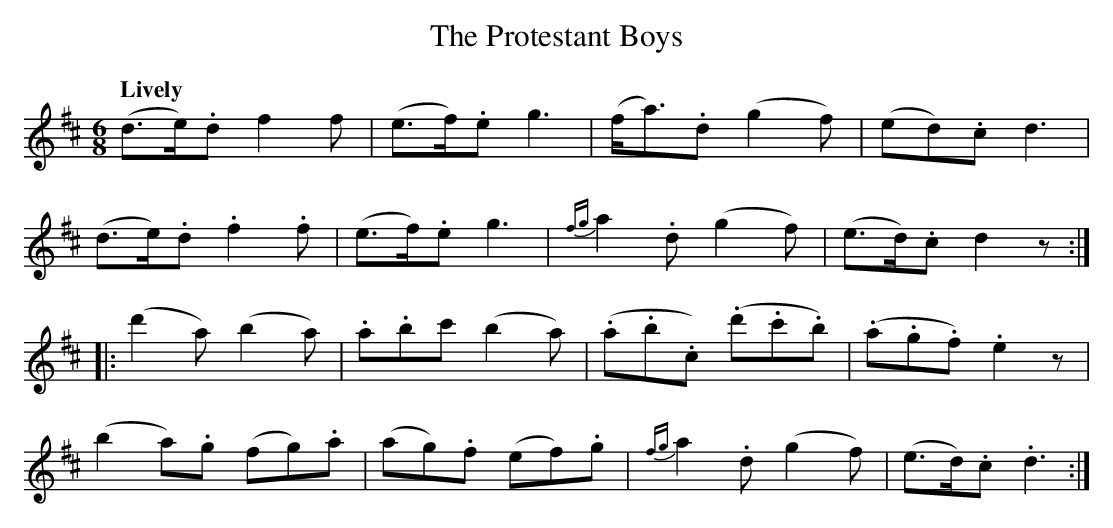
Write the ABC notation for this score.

X:1
T:Protestant Boys, The
M:6/8
L:1/8
Q:"Lively"
K:D
(d>e).d f2f|(e>f).e g3|(f<a).d (g2f)|(ed).c d3|
(d>e).d .f2.f|(e>f).e g3|{fg}a2.d (g2f)|(e>d).c d2z:|
|:(d'2a) (b2a)|.a.b=.c' (b2a)|(.a.b.^.c) (.d'.c'.b)|(.a.g.f) .e2z|
(b2a).g (fg).a|(ag).f (ef).g|{fg}a2.d (g2f)|(e>d).c .d3:|]
